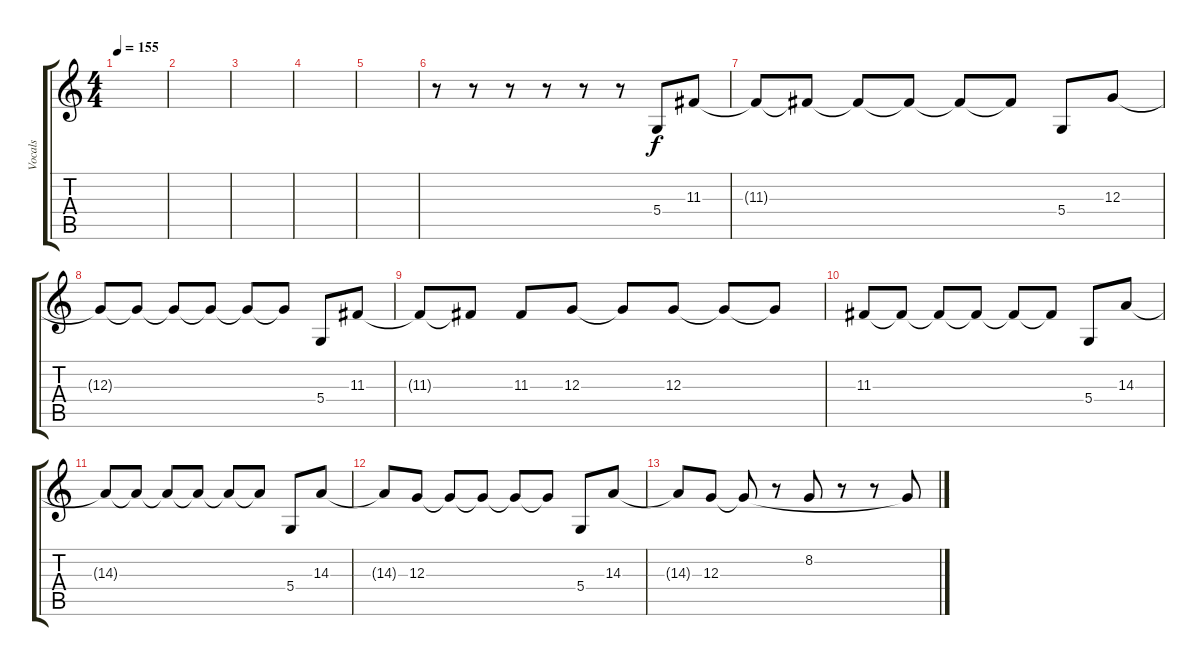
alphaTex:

\track ("Vocals" "Vocals") {instrument englishhorn}
\staff {score tabs}
\tuning (E4 B3 G3 D3 A2 D2) {hide}
\ts (4 4)
\tempo 155
\clef g2
\ks c
|
|
|
|
|
r.8 r.8 r.8 r.8 r.8 r.8 5.4.8 11.3.8 |
11.3{t}.8 11.3{t}.8 11.3{t}.8 11.3{t}.8 11.3{t}.8 11.3{t}.8 5.4.8 12.3.8 |
12.3{t}.8 12.3{t}.8 12.3{t}.8 12.3{t}.8 12.3{t}.8 12.3{t}.8 5.4.8 11.3.8 |
11.3{t}.8 11.3{t}.8 11.3.8 12.3.8 12.3{t}.8 12.3.8 12.3{t}.8 12.3{t}.8 |
11.3.8 11.3{t}.8 11.3{t}.8 11.3{t}.8 11.3{t}.8 11.3{t}.8 5.4.8 14.3.8 |
14.3{t}.8 14.3{t}.8 14.3{t}.8 14.3{t}.8 14.3{t}.8 14.3{t}.8 5.4.8 14.3.8 |
14.3{t}.8 12.3.8 12.3{t}.8 12.3{t}.8 12.3{t}.8 12.3{t}.8 5.4.8 14.3.8 |
14.3{t}.8 12.3.8 12.3{t}.8 r.8 8.2.8 r.8 r.8 12.3{t}.8
